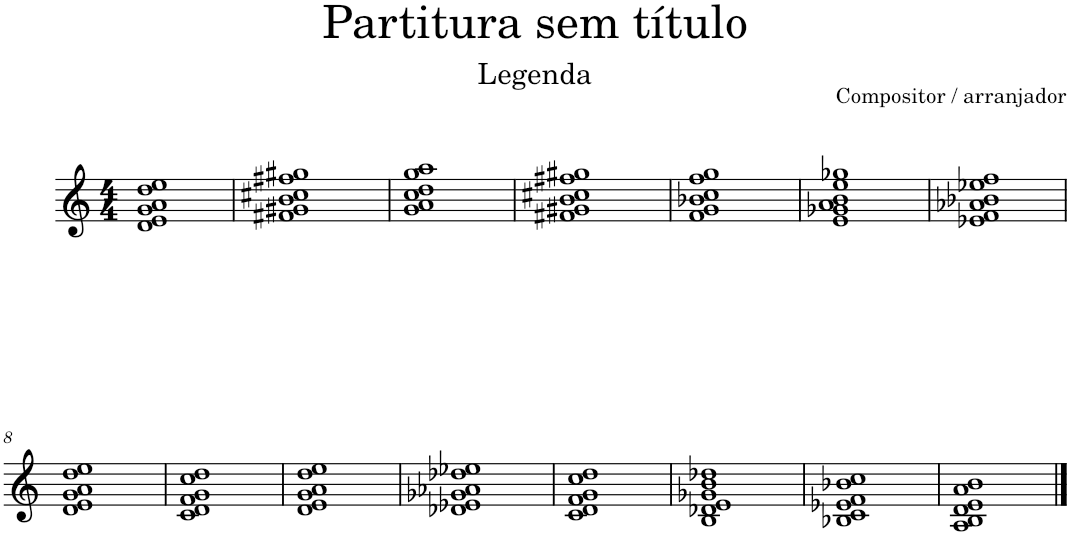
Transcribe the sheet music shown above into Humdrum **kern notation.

**kern
*part1
*staff1
*I"Violino
*I'Vno.
*clefG2
*k[]
*M4/4
=1
1d 1e 1g 1a 1dd 1ee
=2
1f#X 1g#X 1b 1cc#X 1ff#X 1gg#X
=3
1g 1a 1cc 1dd 1gg 1aa
=4
1f#X 1g#X 1b 1cc#X 1ff#X 1gg#X
=5
1f 1g 1b-X 1cc 1ff 1gg
=6
1e 1g-X 1a 1b 1ee 1gg-X
=7
1e-X 1f 1a-X 1b-X 1ee-X 1ff
!!LO:LB:g=z
=8
1d 1e 1g 1a 1dd 1ee
=9
1c 1d 1f 1g 1cc 1dd
=10
1d 1e 1g 1a 1dd 1ee
=11
1d-X 1e-X 1g-X 1a-X 1dd-X 1ee-X
=12
1c 1d 1f 1g 1cc 1dd
=13
1B 1d-X 1e 1g-X 1b 1dd-X
=14
1B-X 1c 1e-X 1f 1b-X 1cc
=15
1A 1B 1d 1e 1a 1b
==
*-
